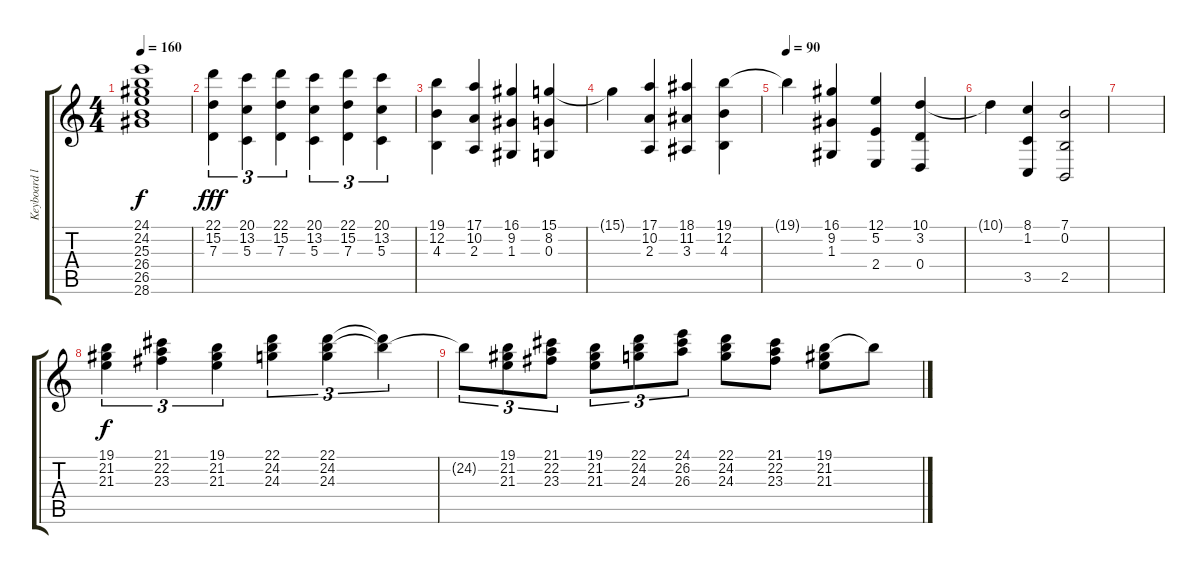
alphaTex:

\track ("Keyboard lead" "Keyboard l") {instrument lead1square}
\staff {score tabs}
\tuning (E4 B3 G3 D3 A2 E2) {hide}
\ts (4 4)
\tempo 160
\clef g2
\ks c
(24.1 24.2 25.3 26.4 26.5 28.6).1{dy f volume 14 instrument brightacousticpiano} |
(22.1 15.2 7.3).4{tu (3 2) dy fff} (20.1 13.2 5.3).4{tu (3 2)} (22.1 15.2 7.3).4{tu (3 2)} (20.1 13.2 5.3).4{tu (3 2)} (22.1 15.2 7.3).4{tu (3 2)} (20.1 13.2 5.3).4{tu (3 2)} |
(19.1 12.2 4.3).4 (17.1 10.2 2.3).4 (16.1 9.2 1.3).4 (15.1 8.2 0.3).4 |
15.1{t}.4 (17.1 10.2 2.3).4 (18.1 11.2 3.3).4 (19.1 12.2 4.3).4 |
\tempo 90
19.1{t}.4 (16.1 9.2 1.3).4 (12.1 5.2 2.4).4 (10.1 3.2 0.4).4 |
10.1{t}.4 (8.1 1.2 3.5).4 (7.1 0.2 2.5).2 |
|
(19.1 21.2 21.3).4{tu (3 2) dy f} (21.1 22.2 23.3).4{tu (3 2)} (19.1 21.2 21.3).4{tu (3 2)} (22.1 24.2 24.3).4{tu (3 2)} (22.1 24.2 24.3).4{tu (3 2)} (22.1{t} 24.2{t}).4{tu (3 2)} |
24.2{t}.8{tu (3 2)} (19.1 21.2 21.3).8{tu (3 2)} (21.1 22.2 23.3).8{tu (3 2)} (19.1 21.2 21.3).8{tu (3 2)} (22.1 24.2 24.3).8{tu (3 2)} (24.1 26.2 26.3).8{tu (3 2)} (22.1 24.2 24.3).8 (21.1 22.2 23.3).8 (19.1 21.2 21.3).8 19.1{t}.8
